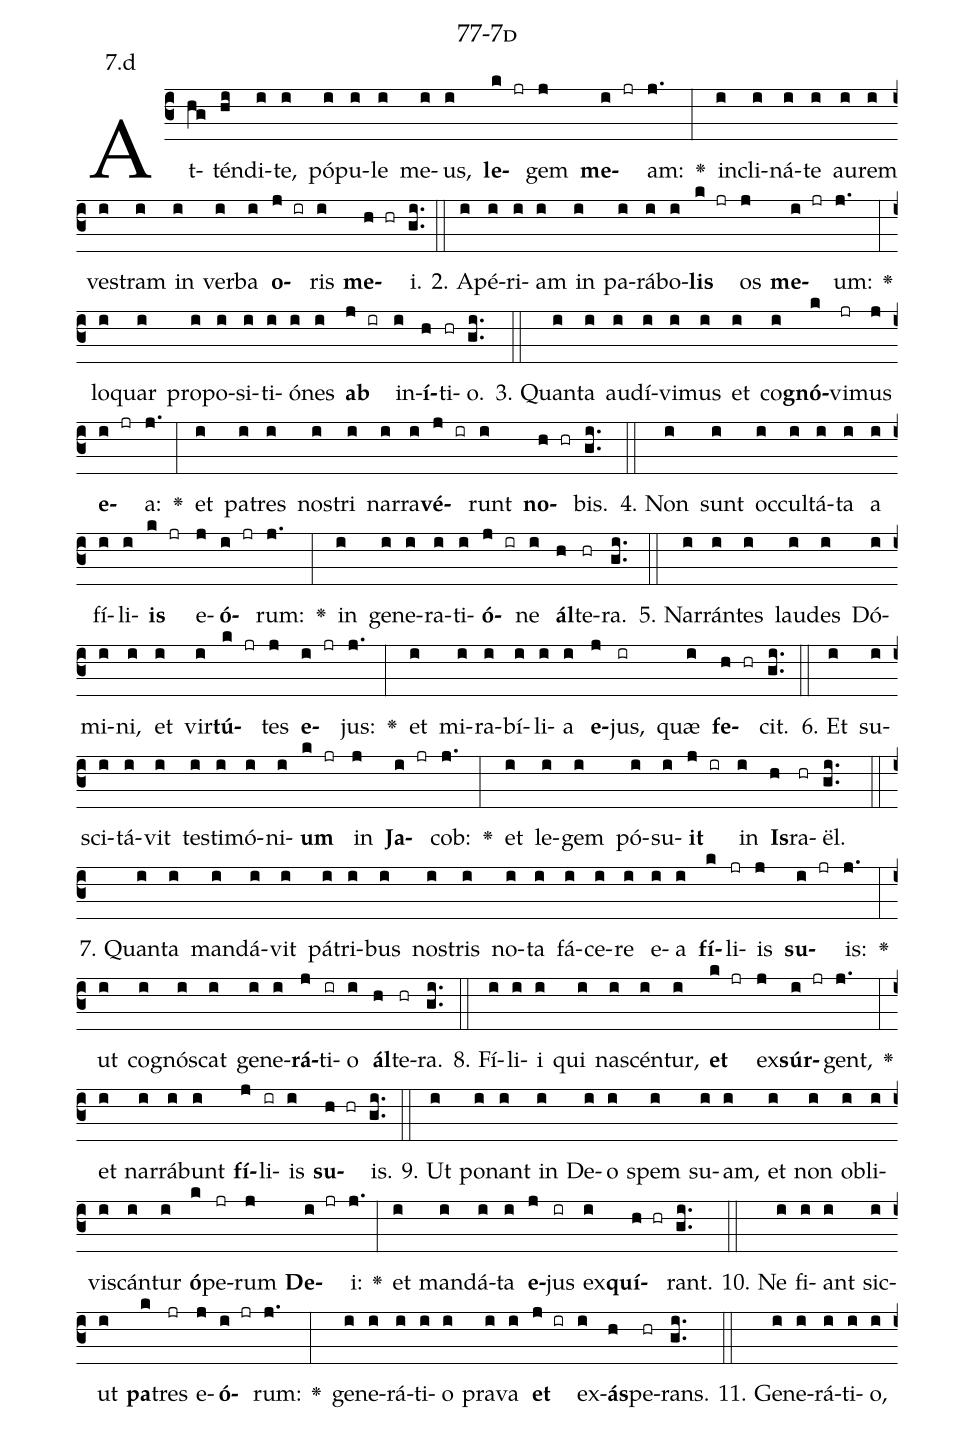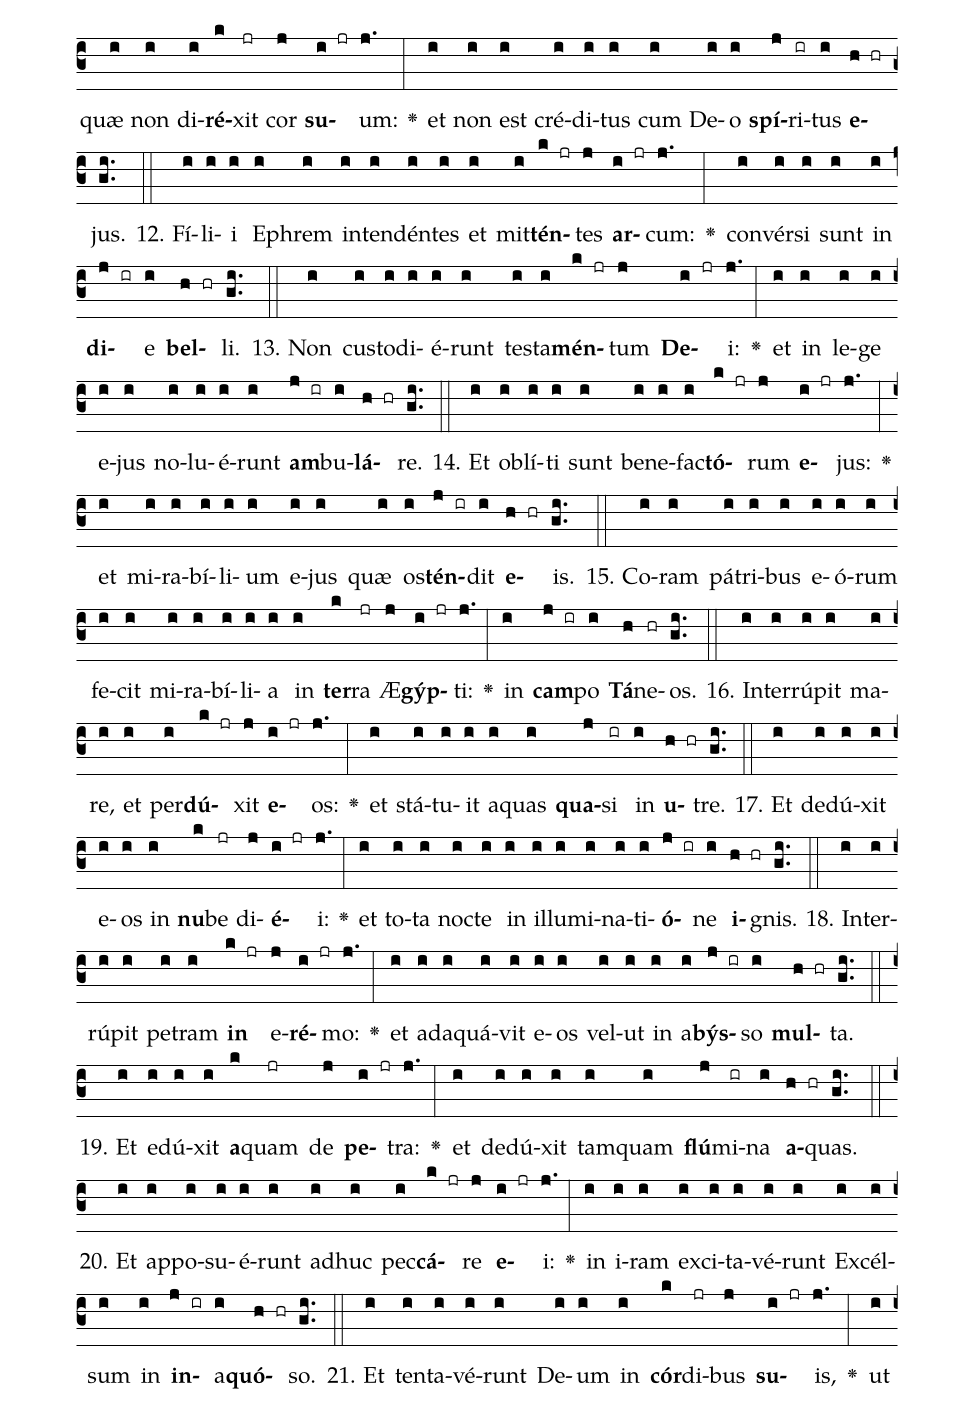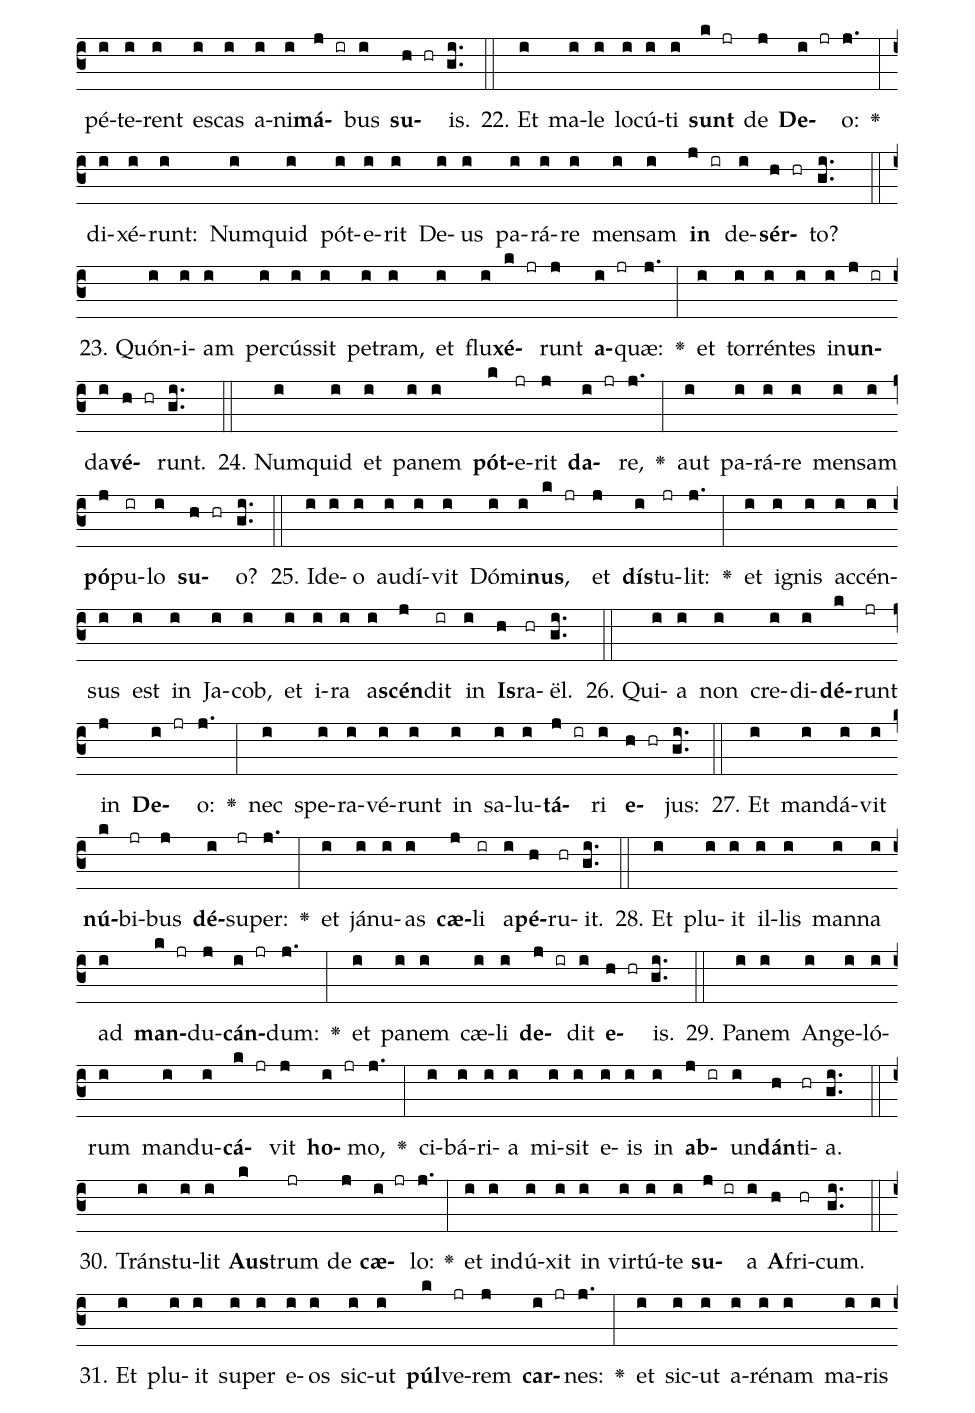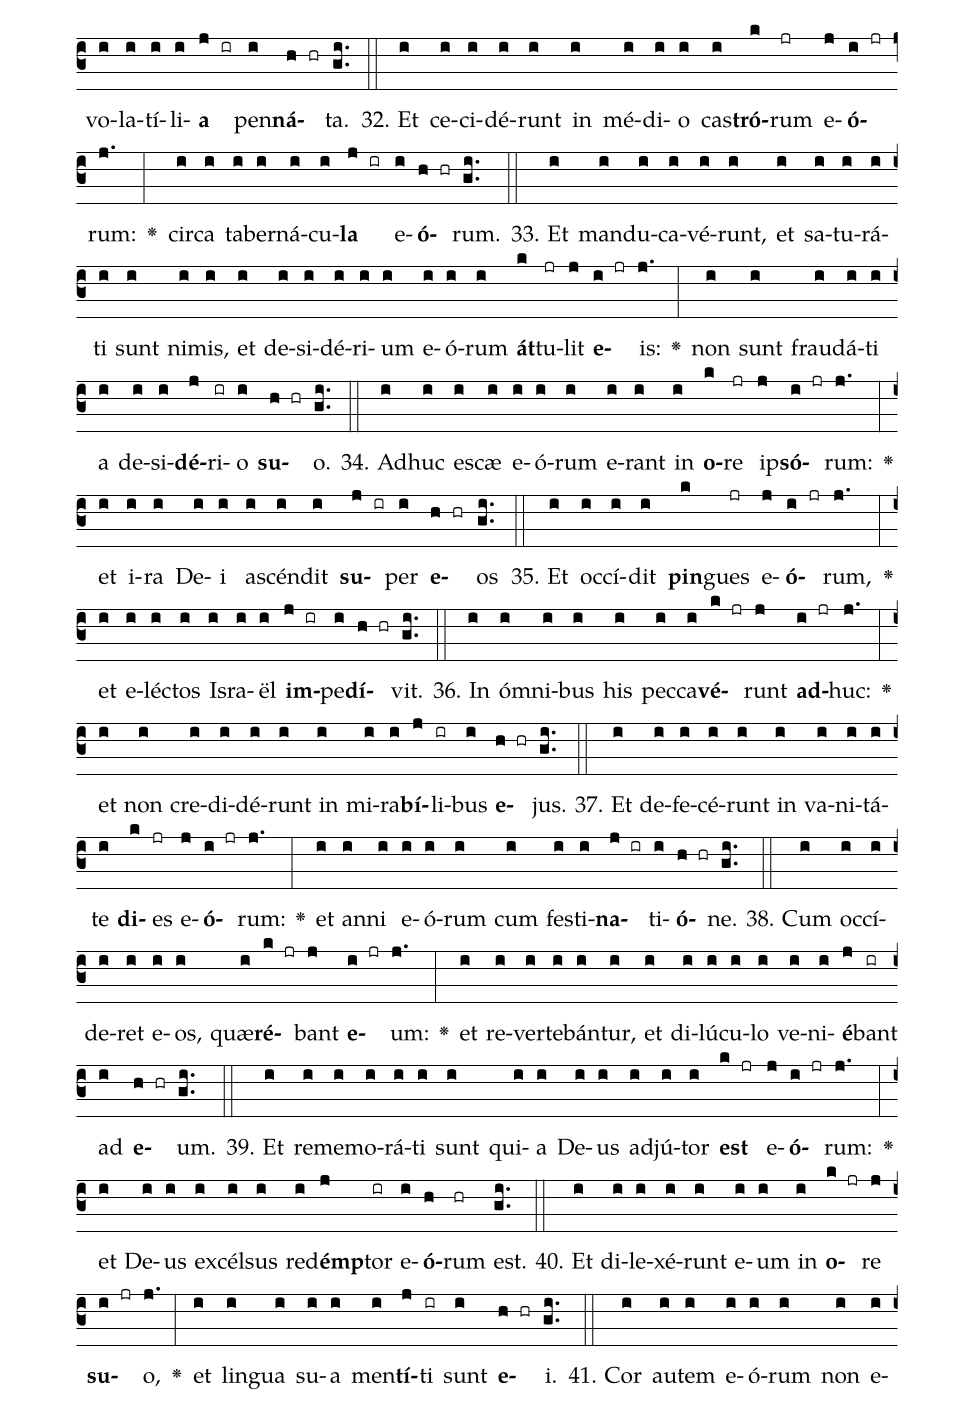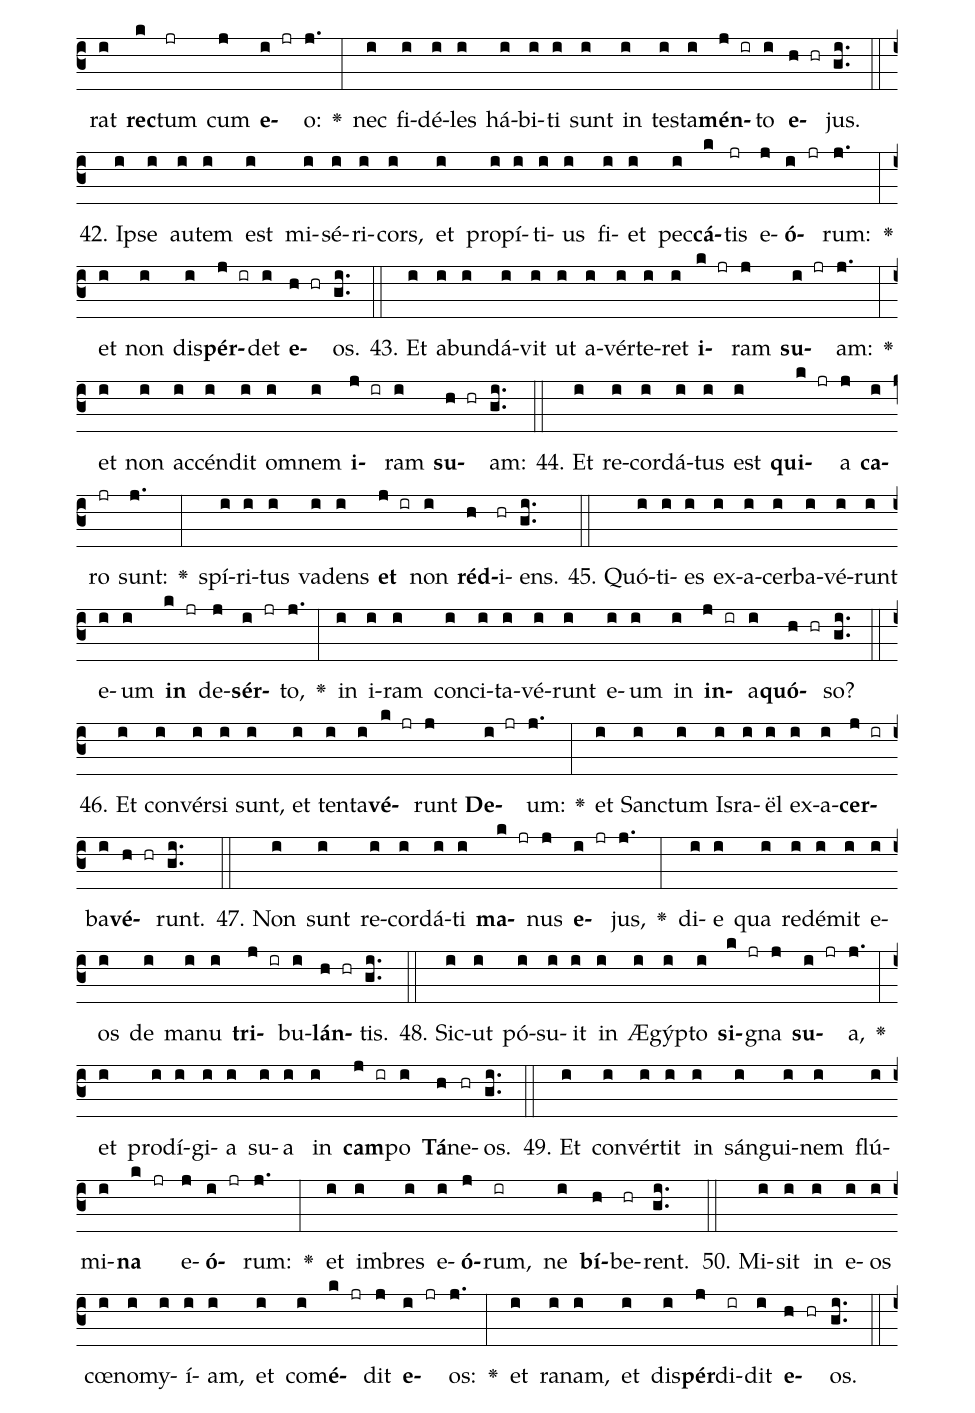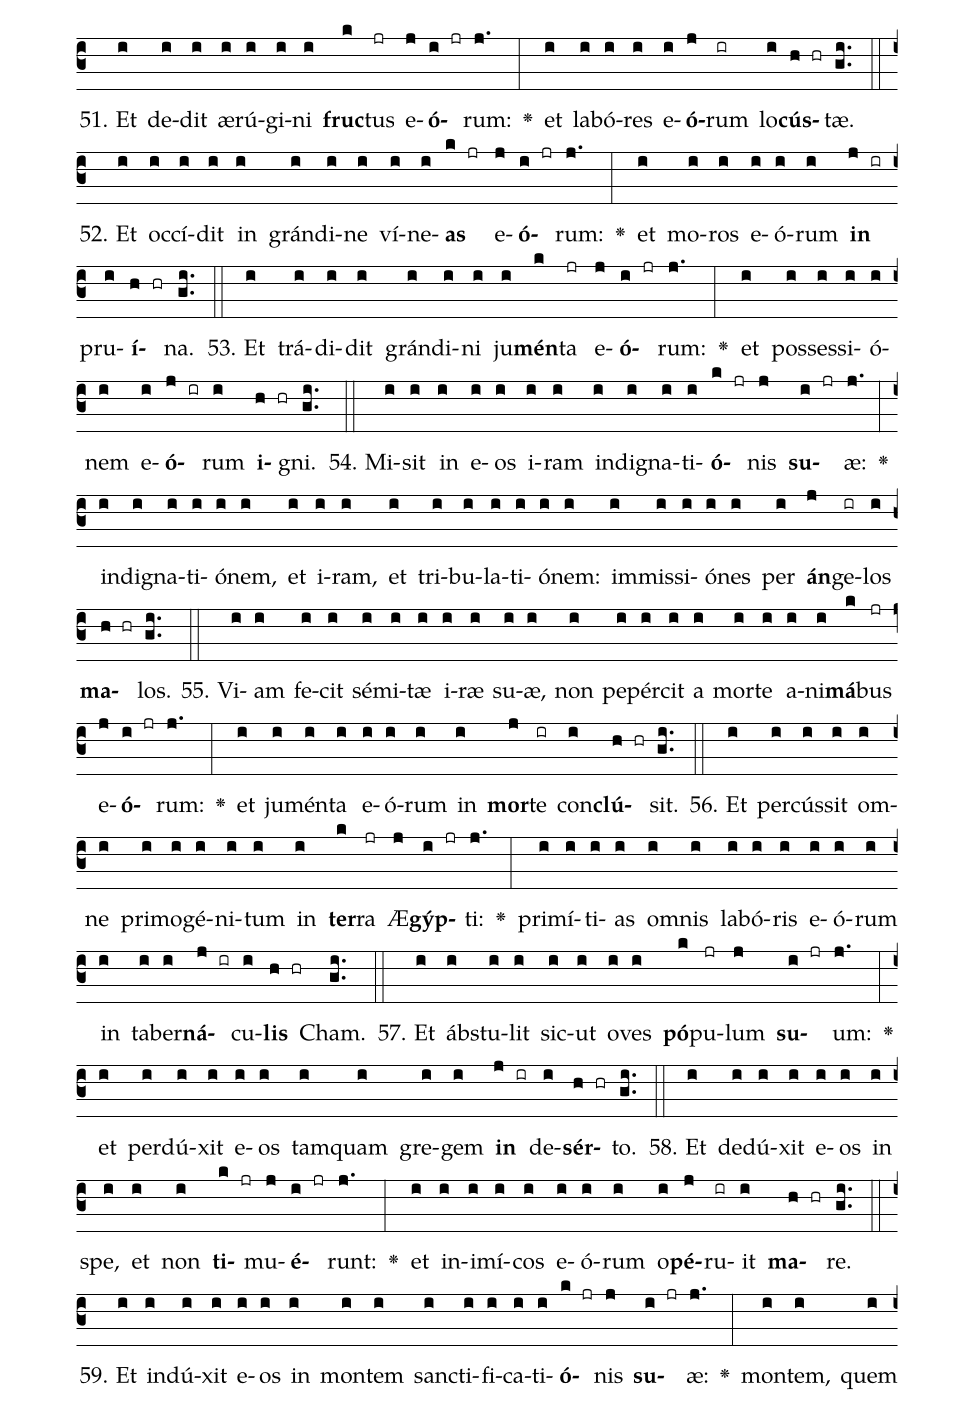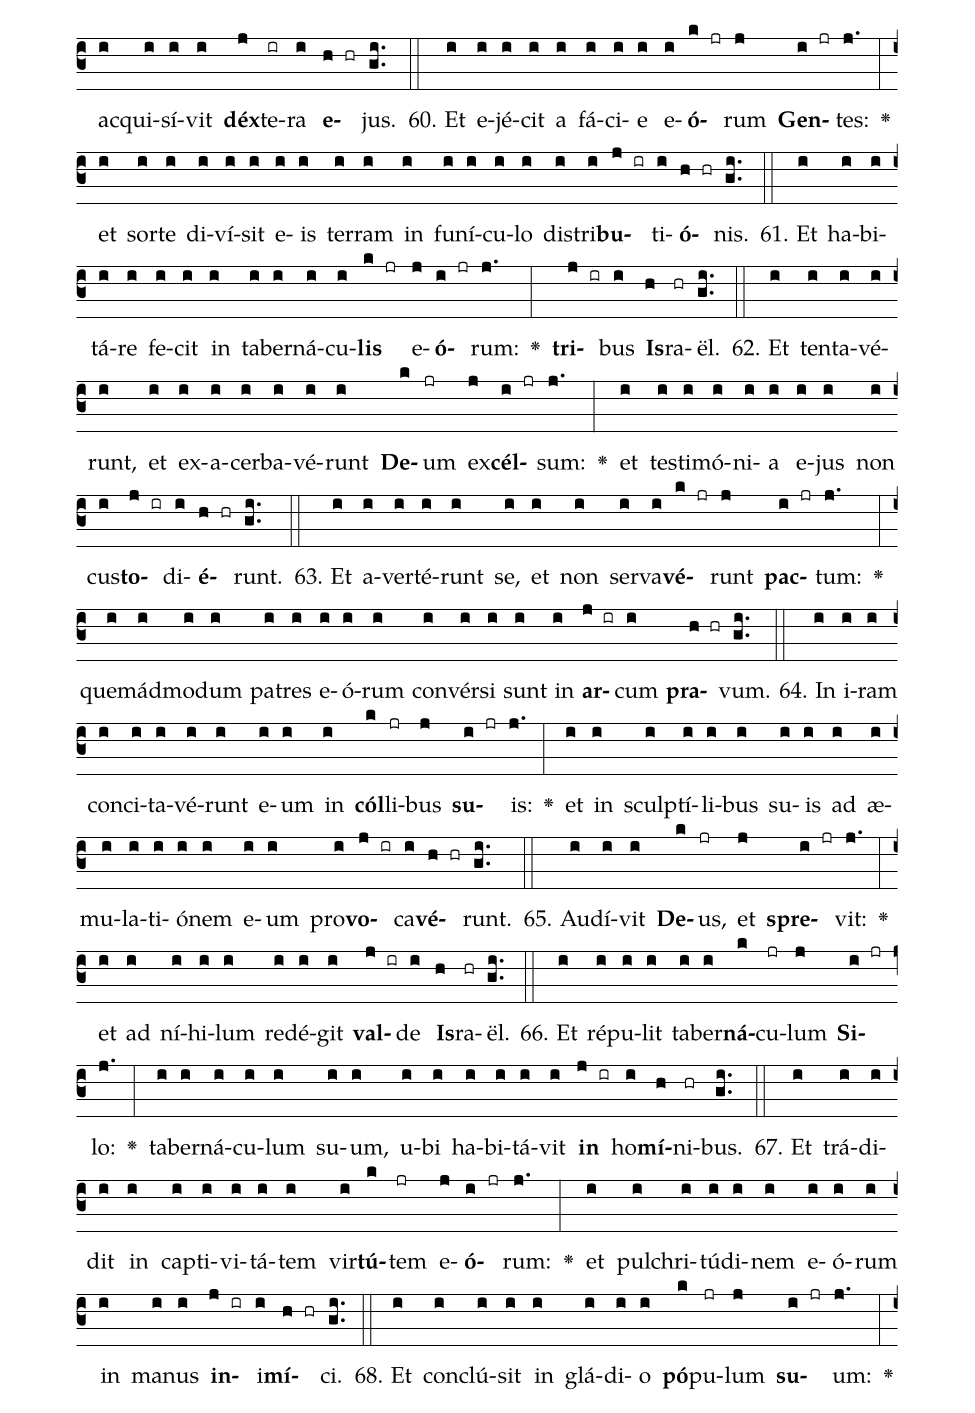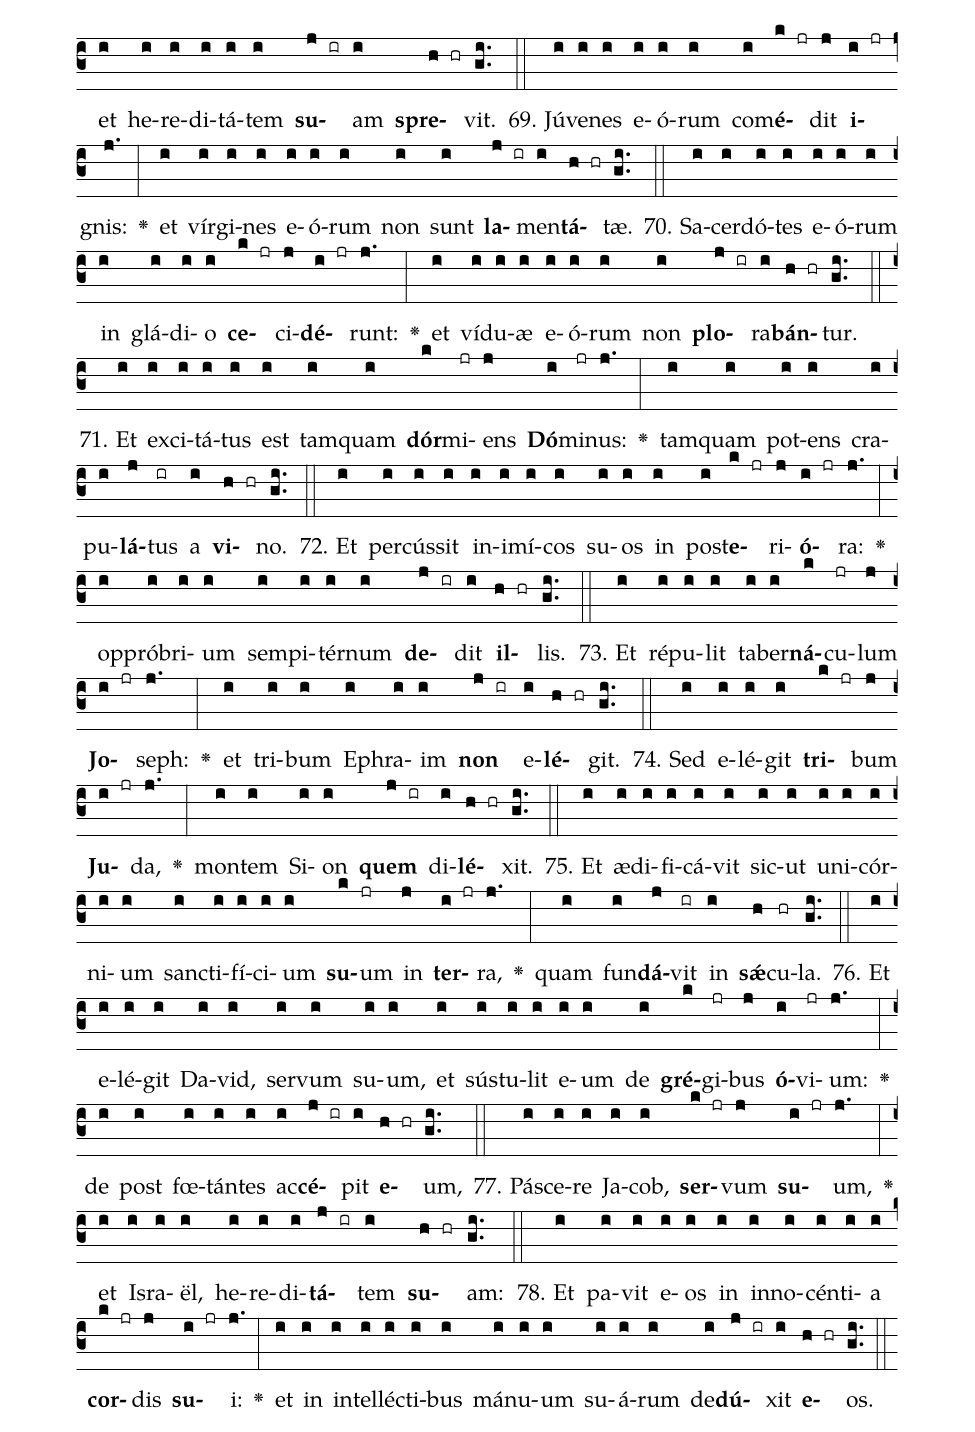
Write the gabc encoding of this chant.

name: 77-7d;
annotation: 7.d;
%%
(c3)At(hg)tén(hi)di(i)te,(i) pó(i)pu(i)le(i) me(i)us,(i) <b>le</b>(k jr)gem(j) <b>me</b>(i jr)am:(j.) <v>\greheightstar</v>(:) in(i)cli(i)ná(i)te(i) au(i)rem(i) ves(i)tram(i) in(i) ver(i)ba(i) <b>o</b>(j ir)ris(i) <b>me</b>(h hr)i.(gi..) (::)
2. A(i)pé(i)ri(i)am(i) in(i) pa(i)rá(i)bo(i)<b>lis</b>(k jr) os(j) <b>me</b>(i jr)um:(j.) <v>\greheightstar</v>(:) lo(i)quar(i) pro(i)po(i)si(i)ti(i)ó(i)nes(i) <b>ab</b>(j ir) in(i)<b>í</b>(h)ti(hr)o.(gi..) (::)
3. Quan(i)ta(i) au(i)dí(i)vi(i)mus(i) et(i) co(i)<b>gnó</b>(k)vi(jr)mus(j) <b>e</b>(i jr)a:(j.) <v>\greheightstar</v>(:) et(i) pa(i)tres(i) nos(i)tri(i) nar(i)ra(i)<b>vé</b>(j ir)runt(i) <b>no</b>(h hr)bis.(gi..) (::)
4. Non(i) sunt(i) oc(i)cul(i)tá(i)ta(i) a(i) fí(i)li(i)<b>is</b>(k jr) e(j)<b>ó</b>(i jr)rum:(j.) <v>\greheightstar</v>(:) in(i) ge(i)ne(i)ra(i)ti(i)<b>ó</b>(j ir)ne(i) <b>ál</b>(h)te(hr)ra.(gi..) (::)
5. Nar(i)rán(i)tes(i) lau(i)des(i) Dó(i)mi(i)ni,(i) et(i) vir(i)<b>tú</b>(k jr)tes(j) <b>e</b>(i jr)jus:(j.) <v>\greheightstar</v>(:) et(i) mi(i)ra(i)bí(i)li(i)a(i) <b>e</b>(j)jus,(ir) quæ(i) <b>fe</b>(h hr)cit.(gi..) (::)
6. Et(i) su(i)sci(i)tá(i)vit(i) tes(i)ti(i)mó(i)ni(i)<b>um</b>(k jr) in(j) <b>Ja</b>(i jr)cob:(j.) <v>\greheightstar</v>(:) et(i) le(i)gem(i) pó(i)su(i)<b>it</b>(j ir) in(i) <b>Is</b>(h)ra(hr)ël.(gi..) (::)
7. Quan(i)ta(i) man(i)dá(i)vit(i) pá(i)tri(i)bus(i) nos(i)tris(i) no(i)ta(i) fá(i)ce(i)re(i) e(i)a(i) <b>fí</b>(k)li(jr)is(j) <b>su</b>(i jr)is:(j.) <v>\greheightstar</v>(:) ut(i) co(i)gnós(i)cat(i) ge(i)ne(i)<b>rá</b>(j)ti(ir)o(i) <b>ál</b>(h)te(hr)ra.(gi..) (::)
8. Fí(i)li(i)i(i) qui(i) na(i)scén(i)tur,(i) <b>et</b>(k jr) ex(j)<b>súr</b>(i jr)gent,(j.) <v>\greheightstar</v>(:) et(i) nar(i)rá(i)bunt(i) <b>fí</b>(j)li(ir)is(i) <b>su</b>(h hr)is.(gi..) (::)
9. Ut(i) po(i)nant(i) in(i) De(i)o(i) spem(i) su(i)am,(i) et(i) non(i) ob(i)li(i)vis(i)cán(i)tur(i) <b>ó</b>(k)pe(jr)rum(j) <b>De</b>(i jr)i:(j.) <v>\greheightstar</v>(:) et(i) man(i)dá(i)ta(i) <b>e</b>(j)jus(ir) ex(i)<b>quí</b>(h hr)rant.(gi..) (::)
10. Ne(i) fi(i)ant(i) sic(i)ut(i) <b>pa</b>(k)tres(jr) e(j)<b>ó</b>(i jr)rum:(j.) <v>\greheightstar</v>(:) ge(i)ne(i)rá(i)ti(i)o(i) pra(i)va(i) <b>et</b>(j ir) ex(i)<b>ás</b>(h)pe(hr)rans.(gi..) (::)
11. Ge(i)ne(i)rá(i)ti(i)o,(i) quæ(i) non(i) di(i)<b>ré</b>(k)xit(jr) cor(j) <b>su</b>(i jr)um:(j.) <v>\greheightstar</v>(:) et(i) non(i) est(i) cré(i)di(i)tus(i) cum(i) De(i)o(i) <b>spí</b>(j)ri(ir)tus(i) <b>e</b>(h hr)jus.(gi..) (::)
12. Fí(i)li(i)i(i) E(i)phrem(i) in(i)ten(i)dén(i)tes(i) et(i) mit(i)<b>tén</b>(k jr)tes(j) <b>ar</b>(i jr)cum:(j.) <v>\greheightstar</v>(:) con(i)vér(i)si(i) sunt(i) in(i) <b>di</b>(j ir)e(i) <b>bel</b>(h hr)li.(gi..) (::)
13. Non(i) cus(i)to(i)di(i)é(i)runt(i) tes(i)ta(i)<b>mén</b>(k jr)tum(j) <b>De</b>(i jr)i:(j.) <v>\greheightstar</v>(:) et(i) in(i) le(i)ge(i) e(i)jus(i) no(i)lu(i)é(i)runt(i) <b>am</b>(j ir)bu(i)<b>lá</b>(h hr)re.(gi..) (::)
14. Et(i) ob(i)lí(i)ti(i) sunt(i) be(i)ne(i)fac(i)<b>tó</b>(k jr)rum(j) <b>e</b>(i jr)jus:(j.) <v>\greheightstar</v>(:) et(i) mi(i)ra(i)bí(i)li(i)um(i) e(i)jus(i) quæ(i) os(i)<b>tén</b>(j ir)dit(i) <b>e</b>(h hr)is.(gi..) (::)
15. Co(i)ram(i) pá(i)tri(i)bus(i) e(i)ó(i)rum(i) fe(i)cit(i) mi(i)ra(i)bí(i)li(i)a(i) in(i) <b>ter</b>(k)ra(jr) Æ(j)<b>gýp</b>(i jr)ti:(j.) <v>\greheightstar</v>(:) in(i) <b>cam</b>(j ir)po(i) <b>Tá</b>(h)ne(hr)os.(gi..) (::)
16. In(i)ter(i)rú(i)pit(i) ma(i)re,(i) et(i) per(i)<b>dú</b>(k jr)xit(j) <b>e</b>(i jr)os:(j.) <v>\greheightstar</v>(:) et(i) stá(i)tu(i)it(i) a(i)quas(i) <b>qua</b>(j)si(ir) in(i) <b>u</b>(h hr)tre.(gi..) (::)
17. Et(i) de(i)dú(i)xit(i) e(i)os(i) in(i) <b>nu</b>(k)be(jr) di(j)<b>é</b>(i jr)i:(j.) <v>\greheightstar</v>(:) et(i) to(i)ta(i) noc(i)te(i) in(i) il(i)lu(i)mi(i)na(i)ti(i)<b>ó</b>(j ir)ne(i) <b>i</b>(h hr)gnis.(gi..) (::)
18. In(i)ter(i)rú(i)pit(i) pe(i)tram(i) <b>in</b>(k jr) e(j)<b>ré</b>(i jr)mo:(j.) <v>\greheightstar</v>(:) et(i) ad(i)a(i)quá(i)vit(i) e(i)os(i) vel(i)ut(i) in(i) a(i)<b>býs</b>(j ir)so(i) <b>mul</b>(h hr)ta.(gi..) (::)
19. Et(i) e(i)dú(i)xit(i) <b>a</b>(k)quam(jr) de(j) <b>pe</b>(i jr)tra:(j.) <v>\greheightstar</v>(:) et(i) de(i)dú(i)xit(i) tam(i)quam(i) <b>flú</b>(j)mi(ir)na(i) <b>a</b>(h hr)quas.(gi..) (::)
20. Et(i) ap(i)po(i)su(i)é(i)runt(i) ad(i)huc(i) pec(i)<b>cá</b>(k jr)re(j) <b>e</b>(i jr)i:(j.) <v>\greheightstar</v>(:) in(i) i(i)ram(i) ex(i)ci(i)ta(i)vé(i)runt(i) Ex(i)cél(i)sum(i) in(i) <b>in</b>(j ir)a(i)<b>quó</b>(h hr)so.(gi..) (::)
21. Et(i) ten(i)ta(i)vé(i)runt(i) De(i)um(i) in(i) <b>cór</b>(k)di(jr)bus(j) <b>su</b>(i jr)is,(j.) <v>\greheightstar</v>(:) ut(i) pé(i)te(i)rent(i) es(i)cas(i) a(i)ni(i)<b>má</b>(j ir)bus(i) <b>su</b>(h hr)is.(gi..) (::)
22. Et(i) ma(i)le(i) lo(i)cú(i)ti(i) <b>sunt</b>(k jr) de(j) <b>De</b>(i jr)o:(j.) <v>\greheightstar</v>(:) di(i)xé(i)runt:(i) Num(i)quid(i) pót(i)e(i)rit(i) De(i)us(i) pa(i)rá(i)re(i) men(i)sam(i) <b>in</b>(j ir) de(i)<b>sér</b>(h hr)to?(gi..) (::)
23. Quón(i)i(i)am(i) per(i)cús(i)sit(i) pe(i)tram,(i) et(i) flu(i)<b>xé</b>(k jr)runt(j) <b>a</b>(i jr)quæ:(j.) <v>\greheightstar</v>(:) et(i) tor(i)rén(i)tes(i) in(i)<b>un</b>(j ir)da(i)<b>vé</b>(h hr)runt.(gi..) (::)
24. Num(i)quid(i) et(i) pa(i)nem(i) <b>pót</b>(k)e(jr)rit(j) <b>da</b>(i jr)re,(j.) <v>\greheightstar</v>(:) aut(i) pa(i)rá(i)re(i) men(i)sam(i) <b>pó</b>(j)pu(ir)lo(i) <b>su</b>(h hr)o?(gi..) (::)
25. Id(i)e(i)o(i) au(i)dí(i)vit(i) Dó(i)mi(i)<b>nus</b>,(k jr) et(j) <b>dís</b>(i)tu(jr)lit:(j.) <v>\greheightstar</v>(:) et(i) i(i)gnis(i) ac(i)cén(i)sus(i) est(i) in(i) Ja(i)cob,(i) et(i) i(i)ra(i) a(i)<b>scén</b>(j)dit(ir) in(i) <b>Is</b>(h)ra(hr)ël.(gi..) (::)
26. Qui(i)a(i) non(i) cre(i)di(i)<b>dé</b>(k)runt(jr) in(j) <b>De</b>(i jr)o:(j.) <v>\greheightstar</v>(:) nec(i) spe(i)ra(i)vé(i)runt(i) in(i) sa(i)lu(i)<b>tá</b>(j ir)ri(i) <b>e</b>(h hr)jus:(gi..) (::)
27. Et(i) man(i)dá(i)vit(i) <b>nú</b>(k)bi(jr)bus(j) <b>dé</b>(i)su(jr)per:(j.) <v>\greheightstar</v>(:) et(i) já(i)nu(i)as(i) <b>cæ</b>(j)li(ir) a(i)<b>pé</b>(h)ru(hr)it.(gi..) (::)
28. Et(i) plu(i)it(i) il(i)lis(i) man(i)na(i) ad(i) <b>man</b>(k jr)du(j)<b>cán</b>(i jr)dum:(j.) <v>\greheightstar</v>(:) et(i) pa(i)nem(i) cæ(i)li(i) <b>de</b>(j ir)dit(i) <b>e</b>(h hr)is.(gi..) (::)
29. Pa(i)nem(i) An(i)ge(i)ló(i)rum(i) man(i)du(i)<b>cá</b>(k jr)vit(j) <b>ho</b>(i jr)mo,(j.) <v>\greheightstar</v>(:) ci(i)bá(i)ri(i)a(i) mi(i)sit(i) e(i)is(i) in(i) <b>ab</b>(j ir)un(i)<b>dán</b>(h)ti(hr)a.(gi..) (::)
30. Tráns(i)tu(i)lit(i) <b>Aus</b>(k)trum(jr) de(j) <b>cæ</b>(i jr)lo:(j.) <v>\greheightstar</v>(:) et(i) in(i)dú(i)xit(i) in(i) vir(i)tú(i)te(i) <b>su</b>(j ir)a(i) <b>A</b>(h)fri(hr)cum.(gi..) (::)
31. Et(i) plu(i)it(i) su(i)per(i) e(i)os(i) sic(i)ut(i) <b>púl</b>(k)ve(jr)rem(j) <b>car</b>(i jr)nes:(j.) <v>\greheightstar</v>(:) et(i) sic(i)ut(i) a(i)ré(i)nam(i) ma(i)ris(i) vo(i)la(i)tí(i)li(i)<b>a</b>(j ir) pen(i)<b>ná</b>(h hr)ta.(gi..) (::)
32. Et(i) ce(i)ci(i)dé(i)runt(i) in(i) mé(i)di(i)o(i) cas(i)<b>tró</b>(k)rum(jr) e(j)<b>ó</b>(i jr)rum:(j.) <v>\greheightstar</v>(:) cir(i)ca(i) ta(i)ber(i)ná(i)cu(i)<b>la</b>(j ir) e(i)<b>ó</b>(h hr)rum.(gi..) (::)
33. Et(i) man(i)du(i)ca(i)vé(i)runt,(i) et(i) sa(i)tu(i)rá(i)ti(i) sunt(i) ni(i)mis,(i) et(i) de(i)si(i)dé(i)ri(i)um(i) e(i)ó(i)rum(i) <b>át</b>(k)tu(jr)lit(j) <b>e</b>(i jr)is:(j.) <v>\greheightstar</v>(:) non(i) sunt(i) frau(i)dá(i)ti(i) a(i) de(i)si(i)<b>dé</b>(j)ri(ir)o(i) <b>su</b>(h hr)o.(gi..) (::)
34. Ad(i)huc(i) e(i)scæ(i) e(i)ó(i)rum(i) e(i)rant(i) in(i) <b>o</b>(k)re(jr) ip(j)<b>só</b>(i jr)rum:(j.) <v>\greheightstar</v>(:) et(i) i(i)ra(i) De(i)i(i) a(i)scén(i)dit(i) <b>su</b>(j ir)per(i) <b>e</b>(h hr)os(gi..) (::)
35. Et(i) oc(i)cí(i)dit(i) <b>pin</b>(k)gues(jr) e(j)<b>ó</b>(i jr)rum,(j.) <v>\greheightstar</v>(:) et(i) e(i)léc(i)tos(i) Is(i)ra(i)ël(i) <b>im</b>(j ir)pe(i)<b>dí</b>(h hr)vit.(gi..) (::)
36. In(i) óm(i)ni(i)bus(i) his(i) pec(i)ca(i)<b>vé</b>(k jr)runt(j) <b>ad</b>(i jr)huc:(j.) <v>\greheightstar</v>(:) et(i) non(i) cre(i)di(i)dé(i)runt(i) in(i) mi(i)ra(i)<b>bí</b>(j)li(ir)bus(i) <b>e</b>(h hr)jus.(gi..) (::)
37. Et(i) de(i)fe(i)cé(i)runt(i) in(i) va(i)ni(i)tá(i)te(i) <b>di</b>(k)es(jr) e(j)<b>ó</b>(i jr)rum:(j.) <v>\greheightstar</v>(:) et(i) an(i)ni(i) e(i)ó(i)rum(i) cum(i) fes(i)ti(i)<b>na</b>(j ir)ti(i)<b>ó</b>(h hr)ne.(gi..) (::)
38. Cum(i) oc(i)cí(i)de(i)ret(i) e(i)os,(i) quæ(i)<b>ré</b>(k jr)bant(j) <b>e</b>(i jr)um:(j.) <v>\greheightstar</v>(:) et(i) re(i)ver(i)te(i)bán(i)tur,(i) et(i) di(i)lú(i)cu(i)lo(i) ve(i)ni(i)<b>é</b>(j)bant(ir) ad(i) <b>e</b>(h hr)um.(gi..) (::)
39. Et(i) re(i)me(i)mo(i)rá(i)ti(i) sunt(i) qui(i)a(i) De(i)us(i) ad(i)jú(i)tor(i) <b>est</b>(k jr) e(j)<b>ó</b>(i jr)rum:(j.) <v>\greheightstar</v>(:) et(i) De(i)us(i) ex(i)cél(i)sus(i) red(i)<b>émp</b>(j)tor(ir) e(i)<b>ó</b>(h)rum(hr) est.(gi..) (::)
40. Et(i) di(i)le(i)xé(i)runt(i) e(i)um(i) in(i) <b>o</b>(k jr)re(j) <b>su</b>(i jr)o,(j.) <v>\greheightstar</v>(:) et(i) lin(i)gua(i) su(i)a(i) men(i)<b>tí</b>(j)ti(ir) sunt(i) <b>e</b>(h hr)i.(gi..) (::)
41. Cor(i) au(i)tem(i) e(i)ó(i)rum(i) non(i) e(i)rat(i) <b>rec</b>(k)tum(jr) cum(j) <b>e</b>(i jr)o:(j.) <v>\greheightstar</v>(:) nec(i) fi(i)dé(i)les(i) há(i)bi(i)ti(i) sunt(i) in(i) tes(i)ta(i)<b>mén</b>(j ir)to(i) <b>e</b>(h hr)jus.(gi..) (::)
42. Ip(i)se(i) au(i)tem(i) est(i) mi(i)sé(i)ri(i)cors,(i) et(i) pro(i)pí(i)ti(i)us(i) fi(i)et(i) pec(i)<b>cá</b>(k)tis(jr) e(j)<b>ó</b>(i jr)rum:(j.) <v>\greheightstar</v>(:) et(i) non(i) dis(i)<b>pér</b>(j ir)det(i) <b>e</b>(h hr)os.(gi..) (::)
43. Et(i) ab(i)un(i)dá(i)vit(i) ut(i) a(i)vér(i)te(i)ret(i) <b>i</b>(k jr)ram(j) <b>su</b>(i jr)am:(j.) <v>\greheightstar</v>(:) et(i) non(i) ac(i)cén(i)dit(i) om(i)nem(i) <b>i</b>(j ir)ram(i) <b>su</b>(h hr)am:(gi..) (::)
44. Et(i) re(i)cor(i)dá(i)tus(i) est(i) <b>qui</b>(k jr)a(j) <b>ca</b>(i)ro(jr) sunt:(j.) <v>\greheightstar</v>(:) spí(i)ri(i)tus(i) va(i)dens(i) <b>et</b>(j ir) non(i) <b>réd</b>(h)i(hr)ens.(gi..) (::)
45. Quó(i)ti(i)es(i) ex(i)a(i)cer(i)ba(i)vé(i)runt(i) e(i)um(i) <b>in</b>(k jr) de(j)<b>sér</b>(i jr)to,(j.) <v>\greheightstar</v>(:) in(i) i(i)ram(i) con(i)ci(i)ta(i)vé(i)runt(i) e(i)um(i) in(i) <b>in</b>(j ir)a(i)<b>quó</b>(h hr)so?(gi..) (::)
46. Et(i) con(i)vér(i)si(i) sunt,(i) et(i) ten(i)ta(i)<b>vé</b>(k jr)runt(j) <b>De</b>(i jr)um:(j.) <v>\greheightstar</v>(:) et(i) Sanc(i)tum(i) Is(i)ra(i)ël(i) ex(i)a(i)<b>cer</b>(j ir)ba(i)<b>vé</b>(h hr)runt.(gi..) (::)
47. Non(i) sunt(i) re(i)cor(i)dá(i)ti(i) <b>ma</b>(k jr)nus(j) <b>e</b>(i jr)jus,(j.) <v>\greheightstar</v>(:) di(i)e(i) qua(i) red(i)é(i)mit(i) e(i)os(i) de(i) ma(i)nu(i) <b>tri</b>(j ir)bu(i)<b>lán</b>(h hr)tis.(gi..) (::)
48. Sic(i)ut(i) pó(i)su(i)it(i) in(i) Æ(i)gýp(i)to(i) <b>si</b>(k jr)gna(j) <b>su</b>(i jr)a,(j.) <v>\greheightstar</v>(:) et(i) prod(i)í(i)gi(i)a(i) su(i)a(i) in(i) <b>cam</b>(j ir)po(i) <b>Tá</b>(h)ne(hr)os.(gi..) (::)
49. Et(i) con(i)vér(i)tit(i) in(i) sán(i)gui(i)nem(i) flú(i)mi(i)<b>na</b>(k jr) e(j)<b>ó</b>(i jr)rum:(j.) <v>\greheightstar</v>(:) et(i) im(i)bres(i) e(i)<b>ó</b>(j)rum,(ir) ne(i) <b>bí</b>(h)be(hr)rent.(gi..) (::)
50. Mi(i)sit(i) in(i) e(i)os(i) cœ(i)no(i)my(i)í(i)am,(i) et(i) com(i)<b>é</b>(k jr)dit(j) <b>e</b>(i jr)os:(j.) <v>\greheightstar</v>(:) et(i) ra(i)nam,(i) et(i) dis(i)<b>pér</b>(j)di(ir)dit(i) <b>e</b>(h hr)os.(gi..) (::)
51. Et(i) de(i)dit(i) æ(i)rú(i)gi(i)ni(i) <b>fruc</b>(k)tus(jr) e(j)<b>ó</b>(i jr)rum:(j.) <v>\greheightstar</v>(:) et(i) la(i)bó(i)res(i) e(i)<b>ó</b>(j)rum(ir) lo(i)<b>cús</b>(h hr)tæ.(gi..) (::)
52. Et(i) oc(i)cí(i)dit(i) in(i) grán(i)di(i)ne(i) ví(i)ne(i)<b>as</b>(k jr) e(j)<b>ó</b>(i jr)rum:(j.) <v>\greheightstar</v>(:) et(i) mo(i)ros(i) e(i)ó(i)rum(i) <b>in</b>(j ir) pru(i)<b>í</b>(h hr)na.(gi..) (::)
53. Et(i) trá(i)di(i)dit(i) grán(i)di(i)ni(i) ju(i)<b>mén</b>(k)ta(jr) e(j)<b>ó</b>(i jr)rum:(j.) <v>\greheightstar</v>(:) et(i) pos(i)ses(i)si(i)ó(i)nem(i) e(i)<b>ó</b>(j ir)rum(i) <b>i</b>(h hr)gni.(gi..) (::)
54. Mi(i)sit(i) in(i) e(i)os(i) i(i)ram(i) in(i)di(i)gna(i)ti(i)<b>ó</b>(k jr)nis(j) <b>su</b>(i jr)æ:(j.) <v>\greheightstar</v>(:) in(i)di(i)gna(i)ti(i)ó(i)nem,(i) et(i) i(i)ram,(i) et(i) tri(i)bu(i)la(i)ti(i)ó(i)nem:(i) im(i)mis(i)si(i)ó(i)nes(i) per(i) <b>án</b>(j)ge(ir)los(i) <b>ma</b>(h hr)los.(gi..) (::)
55. Vi(i)am(i) fe(i)cit(i) sé(i)mi(i)tæ(i) i(i)ræ(i) su(i)æ,(i) non(i) pe(i)pér(i)cit(i) a(i) mor(i)te(i) a(i)ni(i)<b>má</b>(k)bus(jr) e(j)<b>ó</b>(i jr)rum:(j.) <v>\greheightstar</v>(:) et(i) ju(i)mén(i)ta(i) e(i)ó(i)rum(i) in(i) <b>mor</b>(j)te(ir) con(i)<b>clú</b>(h hr)sit.(gi..) (::)
56. Et(i) per(i)cús(i)sit(i) om(i)ne(i) pri(i)mo(i)gé(i)ni(i)tum(i) in(i) <b>ter</b>(k)ra(jr) Æ(j)<b>gýp</b>(i jr)ti:(j.) <v>\greheightstar</v>(:) pri(i)mí(i)ti(i)as(i) om(i)nis(i) la(i)bó(i)ris(i) e(i)ó(i)rum(i) in(i) ta(i)ber(i)<b>ná</b>(j ir)cu(i)<b>lis</b>(h hr) Cham.(gi..) (::)
57. Et(i) ábs(i)tu(i)lit(i) sic(i)ut(i) o(i)ves(i) <b>pó</b>(k)pu(jr)lum(j) <b>su</b>(i jr)um:(j.) <v>\greheightstar</v>(:) et(i) per(i)dú(i)xit(i) e(i)os(i) tam(i)quam(i) gre(i)gem(i) <b>in</b>(j ir) de(i)<b>sér</b>(h hr)to.(gi..) (::)
58. Et(i) de(i)dú(i)xit(i) e(i)os(i) in(i) spe,(i) et(i) non(i) <b>ti</b>(k jr)mu(j)<b>é</b>(i jr)runt:(j.) <v>\greheightstar</v>(:) et(i) in(i)i(i)mí(i)cos(i) e(i)ó(i)rum(i) o(i)<b>pé</b>(j)ru(ir)it(i) <b>ma</b>(h hr)re.(gi..) (::)
59. Et(i) in(i)dú(i)xit(i) e(i)os(i) in(i) mon(i)tem(i) sanc(i)ti(i)fi(i)ca(i)ti(i)<b>ó</b>(k jr)nis(j) <b>su</b>(i jr)æ:(j.) <v>\greheightstar</v>(:) mon(i)tem,(i) quem(i) ac(i)qui(i)sí(i)vit(i) <b>déx</b>(j)te(ir)ra(i) <b>e</b>(h hr)jus.(gi..) (::)
60. Et(i) e(i)jé(i)cit(i) a(i) fá(i)ci(i)e(i) e(i)<b>ó</b>(k jr)rum(j) <b>Gen</b>(i jr)tes:(j.) <v>\greheightstar</v>(:) et(i) sor(i)te(i) di(i)ví(i)sit(i) e(i)is(i) ter(i)ram(i) in(i) fu(i)ní(i)cu(i)lo(i) dis(i)tri(i)<b>bu</b>(j ir)ti(i)<b>ó</b>(h hr)nis.(gi..) (::)
61. Et(i) ha(i)bi(i)tá(i)re(i) fe(i)cit(i) in(i) ta(i)ber(i)ná(i)cu(i)<b>lis</b>(k jr) e(j)<b>ó</b>(i jr)rum:(j.) <v>\greheightstar</v>(:) <b>tri</b>(j ir)bus(i) <b>Is</b>(h)ra(hr)ël.(gi..) (::)
62. Et(i) ten(i)ta(i)vé(i)runt,(i) et(i) ex(i)a(i)cer(i)ba(i)vé(i)runt(i) <b>De</b>(k)um(jr) ex(j)<b>cél</b>(i jr)sum:(j.) <v>\greheightstar</v>(:) et(i) tes(i)ti(i)mó(i)ni(i)a(i) e(i)jus(i) non(i) cus(i)<b>to</b>(j ir)di(i)<b>é</b>(h hr)runt.(gi..) (::)
63. Et(i) a(i)ver(i)té(i)runt(i) se,(i) et(i) non(i) ser(i)va(i)<b>vé</b>(k jr)runt(j) <b>pac</b>(i jr)tum:(j.) <v>\greheightstar</v>(:) quem(i)ád(i)mo(i)dum(i) pa(i)tres(i) e(i)ó(i)rum(i) con(i)vér(i)si(i) sunt(i) in(i) <b>ar</b>(j ir)cum(i) <b>pra</b>(h hr)vum.(gi..) (::)
64. In(i) i(i)ram(i) con(i)ci(i)ta(i)vé(i)runt(i) e(i)um(i) in(i) <b>cól</b>(k)li(jr)bus(j) <b>su</b>(i jr)is:(j.) <v>\greheightstar</v>(:) et(i) in(i) sculp(i)tí(i)li(i)bus(i) su(i)is(i) ad(i) æ(i)mu(i)la(i)ti(i)ó(i)nem(i) e(i)um(i) pro(i)<b>vo</b>(j ir)ca(i)<b>vé</b>(h hr)runt.(gi..) (::)
65. Au(i)dí(i)vit(i) <b>De</b>(k)us,(jr) et(j) <b>spre</b>(i jr)vit:(j.) <v>\greheightstar</v>(:) et(i) ad(i) ní(i)hi(i)lum(i) red(i)é(i)git(i) <b>val</b>(j ir)de(i) <b>Is</b>(h)ra(hr)ël.(gi..) (::)
66. Et(i) ré(i)pu(i)lit(i) ta(i)ber(i)<b>ná</b>(k)cu(jr)lum(j) <b>Si</b>(i jr)lo:(j.) <v>\greheightstar</v>(:) ta(i)ber(i)ná(i)cu(i)lum(i) su(i)um,(i) u(i)bi(i) ha(i)bi(i)tá(i)vit(i) <b>in</b>(j ir) ho(i)<b>mí</b>(h)ni(hr)bus.(gi..) (::)
67. Et(i) trá(i)di(i)dit(i) in(i) cap(i)ti(i)vi(i)tá(i)tem(i) vir(i)<b>tú</b>(k)tem(jr) e(j)<b>ó</b>(i jr)rum:(j.) <v>\greheightstar</v>(:) et(i) pul(i)chri(i)tú(i)di(i)nem(i) e(i)ó(i)rum(i) in(i) ma(i)nus(i) <b>in</b>(j ir)i(i)<b>mí</b>(h hr)ci.(gi..) (::)
68. Et(i) con(i)clú(i)sit(i) in(i) glá(i)di(i)o(i) <b>pó</b>(k)pu(jr)lum(j) <b>su</b>(i jr)um:(j.) <v>\greheightstar</v>(:) et(i) he(i)re(i)di(i)tá(i)tem(i) <b>su</b>(j ir)am(i) <b>spre</b>(h hr)vit.(gi..) (::)
69. Jú(i)ve(i)nes(i) e(i)ó(i)rum(i) com(i)<b>é</b>(k jr)dit(j) <b>i</b>(i jr)gnis:(j.) <v>\greheightstar</v>(:) et(i) vír(i)gi(i)nes(i) e(i)ó(i)rum(i) non(i) sunt(i) <b>la</b>(j ir)men(i)<b>tá</b>(h hr)tæ.(gi..) (::)
70. Sa(i)cer(i)dó(i)tes(i) e(i)ó(i)rum(i) in(i) glá(i)di(i)o(i) <b>ce</b>(k jr)ci(j)<b>dé</b>(i jr)runt:(j.) <v>\greheightstar</v>(:) et(i) ví(i)du(i)æ(i) e(i)ó(i)rum(i) non(i) <b>plo</b>(j ir)ra(i)<b>bán</b>(h hr)tur.(gi..) (::)
71. Et(i) ex(i)ci(i)tá(i)tus(i) est(i) tam(i)quam(i) <b>dór</b>(k)mi(jr)ens(j) <b>Dó</b>(i)mi(jr)nus:(j.) <v>\greheightstar</v>(:) tam(i)quam(i) pot(i)ens(i) cra(i)pu(i)<b>lá</b>(j)tus(ir) a(i) <b>vi</b>(h hr)no.(gi..) (::)
72. Et(i) per(i)cús(i)sit(i) in(i)i(i)mí(i)cos(i) su(i)os(i) in(i) post(i)<b>e</b>(k jr)ri(j)<b>ó</b>(i jr)ra:(j.) <v>\greheightstar</v>(:) op(i)pró(i)bri(i)um(i) sem(i)pi(i)tér(i)num(i) <b>de</b>(j ir)dit(i) <b>il</b>(h hr)lis.(gi..) (::)
73. Et(i) ré(i)pu(i)lit(i) ta(i)ber(i)<b>ná</b>(k)cu(jr)lum(j) <b>Jo</b>(i jr)seph:(j.) <v>\greheightstar</v>(:) et(i) tri(i)bum(i) E(i)phra(i)im(i) <b>non</b>(j ir) e(i)<b>lé</b>(h hr)git.(gi..) (::)
74. Sed(i) e(i)lé(i)git(i) <b>tri</b>(k jr)bum(j) <b>Ju</b>(i jr)da,(j.) <v>\greheightstar</v>(:) mon(i)tem(i) Si(i)on(i) <b>quem</b>(j ir) di(i)<b>lé</b>(h hr)xit.(gi..) (::)
75. Et(i) æ(i)di(i)fi(i)cá(i)vit(i) sic(i)ut(i) u(i)ni(i)cór(i)ni(i)um(i) sanc(i)ti(i)fí(i)ci(i)um(i) <b>su</b>(k)um(jr) in(j) <b>ter</b>(i jr)ra,(j.) <v>\greheightstar</v>(:) quam(i) fun(i)<b>dá</b>(j)vit(ir) in(i) <b>sǽ</b>(h)cu(hr)la.(gi..) (::)
76. Et(i) e(i)lé(i)git(i) Da(i)vid,(i) ser(i)vum(i) su(i)um,(i) et(i) sús(i)tu(i)lit(i) e(i)um(i) de(i) <b>gré</b>(k)gi(jr)bus(j) <b>ó</b>(i)vi(jr)um:(j.) <v>\greheightstar</v>(:) de(i) post(i) fœ(i)tán(i)tes(i) ac(i)<b>cé</b>(j ir)pit(i) <b>e</b>(h hr)um,(gi..) (::)
77. Pá(i)sce(i)re(i) Ja(i)cob,(i) <b>ser</b>(k jr)vum(j) <b>su</b>(i jr)um,(j.) <v>\greheightstar</v>(:) et(i) Is(i)ra(i)ël,(i) he(i)re(i)di(i)<b>tá</b>(j ir)tem(i) <b>su</b>(h hr)am:(gi..) (::)
78. Et(i) pa(i)vit(i) e(i)os(i) in(i) in(i)no(i)cén(i)ti(i)a(i) <b>cor</b>(k jr)dis(j) <b>su</b>(i jr)i:(j.) <v>\greheightstar</v>(:) et(i) in(i) in(i)tel(i)léc(i)ti(i)bus(i) má(i)nu(i)um(i) su(i)á(i)rum(i) de(i)<b>dú</b>(j ir)xit(i) <b>e</b>(h hr)os.(gi..) (::)
